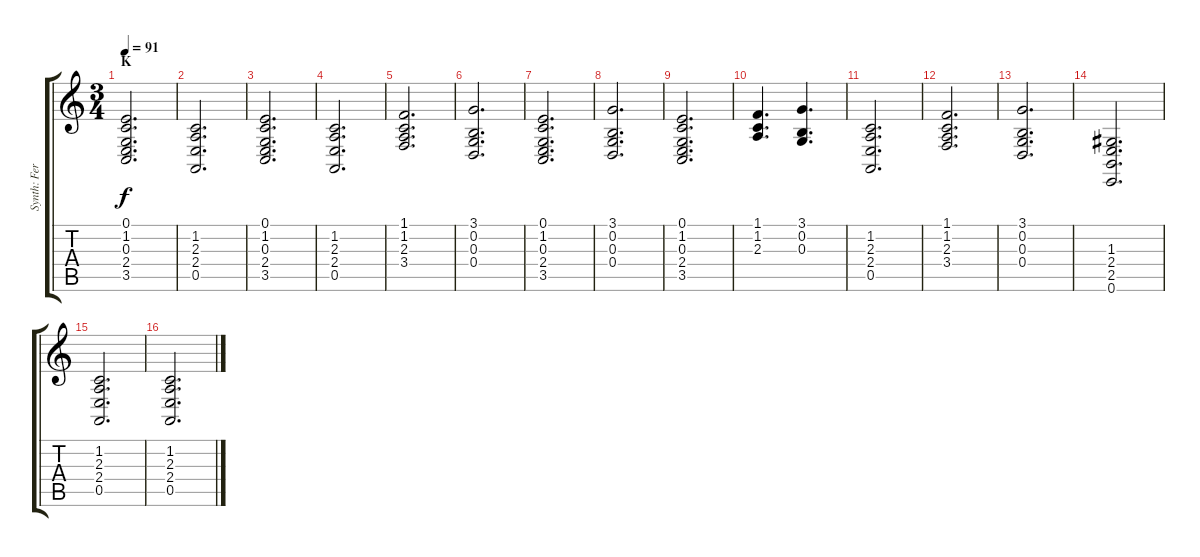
\track ("Synth: Ferdy" "Synth: Fer") {instrument synthstrings1}
\staff {score tabs}
\tuning (E4 B3 G3 D3 A2 E2) {hide}
\ts (3 4)
\section ("" "K")
\tempo 91
\clef g2
\ks c
(0.1 1.2 0.3 2.4 3.5).2{d dy f} |
(1.2 2.3 2.4 0.5).2{d} |
(0.1 1.2 0.3 2.4 3.5).2{d} |
(1.2 2.3 2.4 0.5).2{d} |
(1.1 1.2 2.3 3.4).2{d} |
(3.1 0.2 0.3 0.4).2{d} |
(0.1 1.2 0.3 2.4 3.5).2{d} |
(3.1 0.2 0.3 0.4).2{d} |
(0.1 1.2 0.3 2.4 3.5).2{d} |
(1.1 1.2 2.3).4{d} (3.1 0.2 0.3).4{d} |
(1.2 2.3 2.4 0.5).2{d} |
(1.1 1.2 2.3 3.4).2{d} |
(3.1 0.2 0.3 0.4).2{d} |
(1.3 2.4 2.5 0.6).2{d} |
(1.2 2.3 2.4 0.5).2{d} |
(1.2 2.3 2.4 0.5).2{d}
